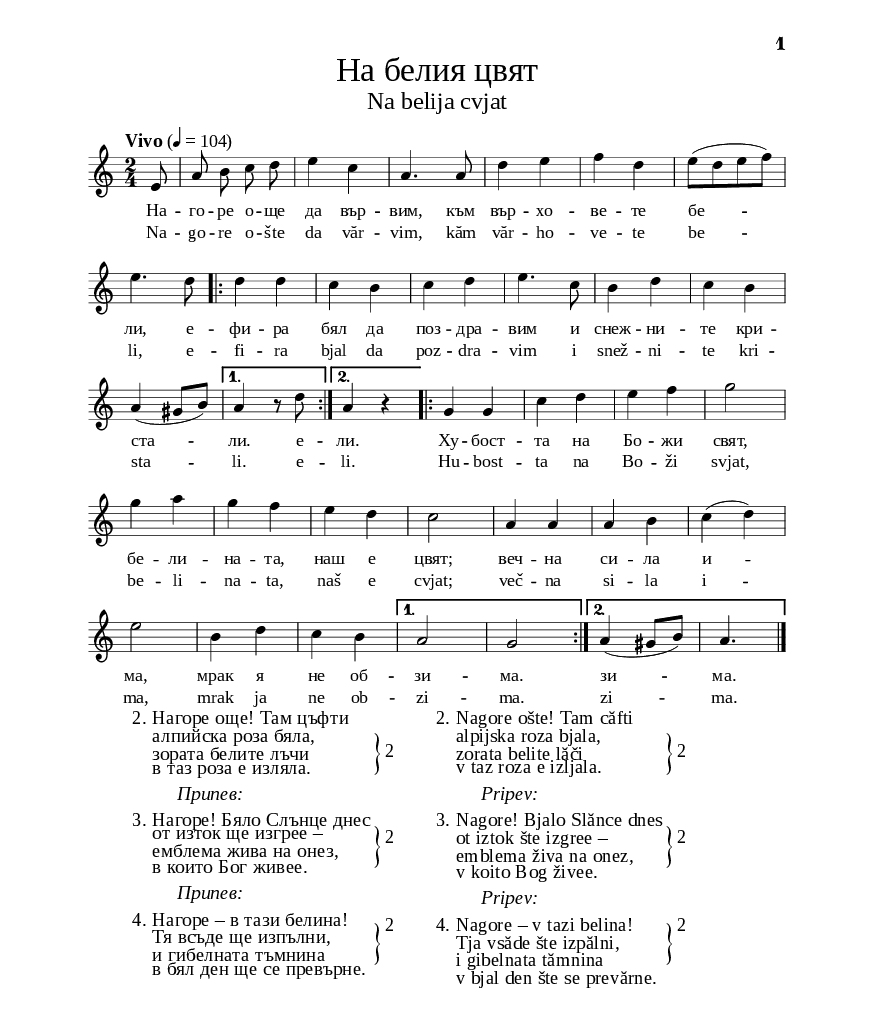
\version "2.24.2"

% include paper part and global functions
\include "include/globals.ily"

"rightBraces058" = \markup {
  \column {
    % repeat braces
    \translate #'(0 . -4.1 )
    \right-brace #20

    \translate #'(0 . -9.9 )
    \right-brace #20

    \translate #'(0 . -10.5 )
    \right-brace #20

  }
  \column {
    % repeat numbers
    \translate #'(0 . -4.5 )
    2
    \translate #'(0 . -11.8 )
    2

    \translate #'(0 . -12.2 )
    2

  }
}

"rightBraces059" = \markup {
  \column {
    % repeat braces
    \translate #'(0 . -8.3 )
    \right-brace #20


  }
  \column {
    % repeat numbers
    \translate #'(0 . -9.2 )
    2
  }
}

\bookpart {
  \label #'ref058
  \tocItem \markup "На белия цвят – Na belija cvjat"
  \include "include/bookpart-paper.ily"
  \score {
    \include "include/score-layout.ily"

    \new Voice \absolute {
      \clef treble
      \key a \minor
      \time 2/4
      \tempoFunc "Vivo" 4 "104"

      \autoBeamOff
      \partial 8

      e'8 | a'8  b'8 c''8 d''8 | e''4 c''4 | a'4. a'8 | d''4 e''4 | f''4 d''4 | e''8 ([ d''8 e''8 f''8 ]) | \break
      e''4. d''8 \repeat volta 2 {
        | d''4 d''4 |  c''4 b'4 |  c''4 d''4 |  e''4. c''8 |  b'4 d''4 | c''4 b'4 | \break
        a'4 ( gis'8 [b'8]) |
      } \alternative { { a'4 r8 d''8 } {  a'4 r4 } }
      \repeat volta 2 {
        | g'4 g'4 | c''4 d''4 | e''4 f''4 | g''2\break
        | g''4 a''4 |  g''4 f''4 |  e''4 d''4 |  c''2 | a'4 a'4 | a'4 b'4 | c''4 ( d''4 ) | \break
        e''2 | b'4 d''4| c''4 b'4 |
      } \alternative { { a'2 | g'2  }  {   a'4 (gis'8[b'8])  | a'4. \bar "|." \break } }
    }

    \addlyrics {
      На -- го -- ре о -- ще да вър -- вим, към вър -- хо -- ве -- те бе --
      ли, е -- фи -- ра бял да поз -- дра -- вим и снеж -- ни -- те кри --
      ста -- ли. е -- ли. Ху -- бост -- та на Бо -- жи свят,
      бе -- ли -- на -- та, наш е цвят;  веч -- на си -- ла и --
      ма, мрак я не об -- зи -- ма. зи -- ма.
    }

    \addlyrics {
      Na -- go -- re o -- šte da văr -- vim, kăm văr -- ho -- ve -- te be --
      li, e -- fi -- ra bjal da poz -- dra -- vim i snež -- ni -- te kri --
      sta -- li. e -- li. Hu -- bost -- ta na Bo -- ži svjat,
      be -- li -- na -- ta, naš e cvjat;  več -- na si -- la i --
      ma, mrak ja ne ob -- zi -- ma. zi -- ma.
    }
    \header {
      title = \titleFunc "На белия цвят" "Na belija cvjat"
    }

    \midi{}

  } % score


  \markup \fontsize #+1.7 {
    \hspace #6
    \override #'(baseline-skip . 1.8)
    \column {

      \line {   2. Нагоре още! Там цъфти }
      \line {   "   " алпийска роза бяла, }
      \line {   "   " зората белите лъчи }
      \line {   "   " в таз роза е изляла. }
      \line { " " }

      \line { "        " \italic {Припев: } }
      \line { " " }


      \line {  3. Нагоре! Бяло Слънце днес }

      \line {   "   "от изток ще изгрее  – }

      \line {   "   "емблема жива на онез,}

      \line {   "   "в които Бог живее.}
      \line { " " }

      \line { "        " \italic {Припев: } }
      \line { " " }
      \line {   4. Нагоре – в тази белина!}

      \line {   "   "Тя всъде ще изпълни,}

      \line {   "   "и гибелната тъмнина}

      \line {   "   "в бял ден ще се превърне.}


    }    \"rightBraces058"

    \hspace #5
    \override #'(baseline-skip . 1.8)
   \column {

      \line {   2. Nagore ošte! Tam căfti }
      \line {   "   " alpijska roza bjala, }
      \line {   "   " zorata belite lăči }
      \line {   "   " v taz roza e izljala. }
      \line { " " }

      \line { "        " \italic {Pripev: } }
      \line { " " }


      \line {  3. Nagore! Bjalo Slănce dnes }

      \line {   "   "ot iztok šte izgree  – }

      \line {   "   "emblema živa na onez,}

      \line {   "   "v koito Bog živee.}
      \line { " " }

      \line { "        " \italic {Pripev: } }
      \line { " " }
      \line {   4. Nagore – v tazi belina!}

      \line {   "   "Tja vsăde šte izpălni,}

      \line {   "   "i gibelnata tămnina}

      \line {   "   "v bjal den šte se prevărne.}


    }   \"rightBraces058" %column
  } % markup

  \pageBreak


  \markup \fontsize #+1.7 {
    \hspace #6
    \override #'(baseline-skip . 1.8)
    \column {




      \line { "        " \italic {Припев: } }
      \line { " " }


      \line {   5. Земята ще разхубавим,}

      \line {   "   "на Рай ще я направим;}

      \line {   "   "Небето ще развеселим}

      \line {   "   "и Бога ще прославим.}
      \line { " " }
      \line { "        " \italic {Припев: } }
    }      \"rightBraces059"

    \hspace #5
    \override #'(baseline-skip . 1.8)
    \column {




      \line { "        " \italic {Pripev: } }
      \line { " " }


      \line {   5. Zemjata šte razhubavim,}

      \line {   "   "na Raj šte ja napravim;}

      \line {   "   "Nebeto šte razveselim}

      \line {   "   "i Boga šte proslavim.}
      \line { " " }
      \line { "        " \italic {Pripev: } }
    }    \"rightBraces059"
  } % markup

  % include foreign translation(s) of the song
  \markup \empty-two
  \version "2.24.4"

\markup \fill-line { \fontsize #deTitleFontSize "An die weiße Farbe" }
\markup \null
\markup \null
\markup \abs-fontsize #10 {
   \hspace #25
  \override #`(baseline-skip . ,deCoupletBaselineSkip)

  \column {
    \line { 1. Hinauf, steigen wir immer weiter}

    \line { "   "zu den weißen Gipfeln,}

    \line { "   "grüßen wir den weißen Äther}

    \line { "   "und die Schneekristalle.}

     \vspace #0.5

    \line { "      " \italic { Refrain }:}
    \line { "      "Die Schönheit der göttlichen Welt,}

    \line { "      "das Weiße, unsere Farbe  –}

    \line { "      "hat ewige Kraft,}

    \line { "      "die Finsternis ergreift sie nicht.}
    \vspace #0.5
    \line { 2. Hinauf immer weiter! Dort blüht }

    \line { "   "die weiße Alpenrose,}

    \line { "   "die Morgenröte ergoss  }

    \line { "   "  die weiße Farbe in diese Rose. }

     \vspace #0.5

    \line { "      " \italic { Refrain } ... }

    \vspace #0.5

    \line { 3. Hinauf! Eine weiße Sonne wird heute}

    \line { "   " von Osten aufgehen  –}

    \line { "   " das lebendige Emblem für jene,}

    \line { "   " in denen Gott lebt.}

     \vspace #0.5

    \line { "      " \italic { Refrain } ... }

    \vspace #0.5

    \line { 4. Hinauf – in dieses Weiß!}

    \line { "   " Es wird alles ausfüllen}

    \line { "   " und die tödliche Dunkelheit}

    \line { "   " in weißen Tag verwandeln.}

     \vspace #0.5

    \line { "      " \italic { Refrain } ... }

    \vspace #0.5
    \line { 5. Wir werden die Erde verschönern,}

    \line { "   " wir werden sie zum Paradies machen;}

    \line { "   " wir werden den Himmel erfreuen}

    \line { "   " und Gott lobpreisen. }

   \vspace #0.5

    \line { "      " \italic { Refrain } ... }


  }

}


} % bookpart
